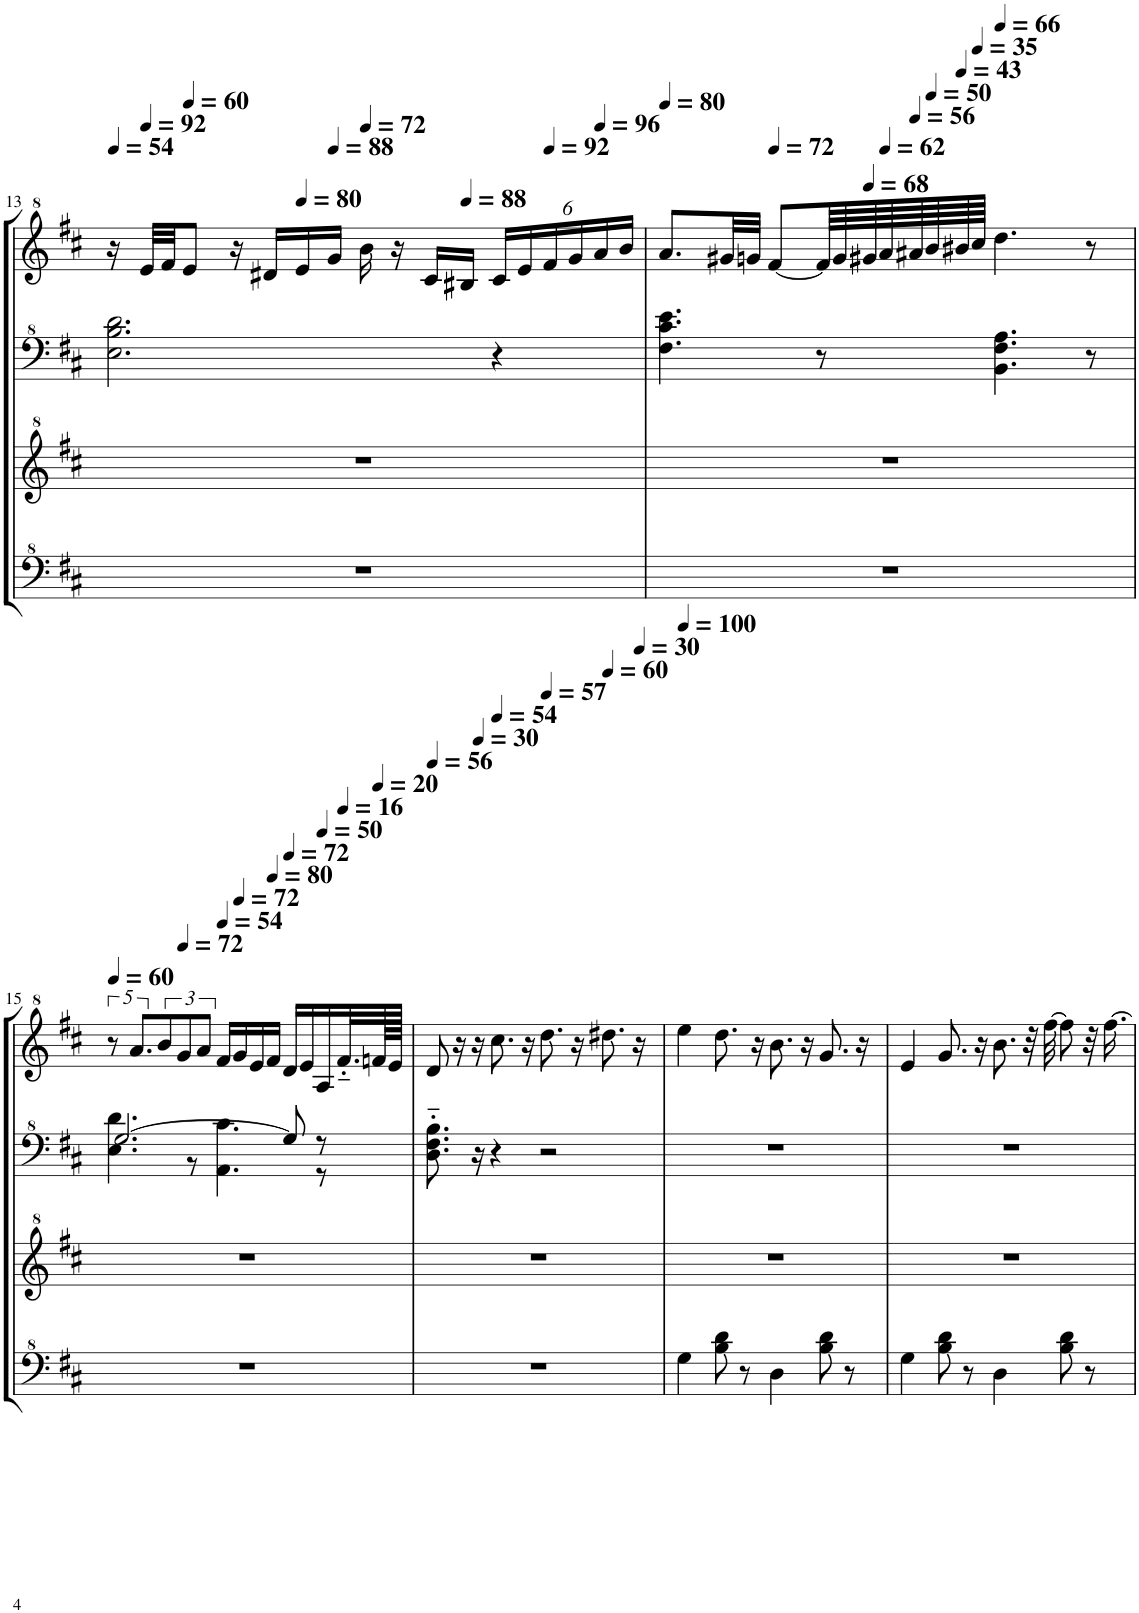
**kern	**kern	**kern
*part1	*part1	*part1
*staff3	*staff2	*staff1
*I"Model III	*	*
!!LO:PB:g=z
*clefF^4	*clefF^4	*clefG^2
*k[f#c#]	*k[f#c#]	*k[f#c#]
*M4/4	*M4/4	*M4/4
*MM54	*MM54	*MM54
=13	=13	=13
1r	2.e\ 2.b\ 2.dd\	16r
*	*	*MM92
.	.	32ee/LLL
.	.	32ff#/JJ
*	*	*MM60
.	.	8ee/J
.	.	16r
.	.	16dd#X/LL
*	*	*MM80
.	.	16ee/
*	*	*MM88
.	.	16gg/JJ
*	*	*MM72
.	.	16bb\
.	.	16r
.	.	16cc#/LL
*	*	*MM88
.	.	16b#X/JJ
*	*	*Xbrackettup
.	4r	24cc#/LL
.	.	24ee/
*	*	*MM92
.	.	24ff#/
.	.	24gg/
*	*	*MM96
.	.	24aa/
.	.	24bb/JJ
=14	=14	=14
*	*	*MM80
1r	4.f#\ 4.cc#\ 4.ee\	8.aa/L
.	.	32gg#X/LL
.	.	32ggn/JJJ
*	*	*MM72
.	.	[8ff#/L
.	8r	64ff#/LLL]
.	.	64gg/
*	*	*MM68
.	.	64gg#X/
*	*	*MM62
.	.	64aa/
*	*	*MM56
.	.	64aa#X/
*	*	*MM50
.	.	64bb/
*	*	*MM43
.	.	64bb#X/
*	*	*MM35
.	.	64ccc#/JJJJ
*	*	*MM66
.	4.B\ 4.f#\ 4.a\	4.ddd\
.	8r	8r
!!LO:LB:g=z
=15	=15	=15
*	*^	*
*	*	*	*brackettup
*	*v	*v	*
*	*	*MM60
*	*^	*
1r	[2.g/	4.e\ 4.dd\	10r
.	.	.	10.aa/L
.	.	.	12bb/
*	*	*	*MM72
.	.	.	12gg/
.	.	8r	.
.	.	.	12aa/J
*	*	*	*MM54
.	.	4.A\ 4.cc#\	16ff#/LL
*	*	*	*MM72
.	.	.	16gg/
.	.	.	16ee/
*	*	*	*MM80
.	.	.	16ff#/JJ
*	*	*	*MM72
.	8g/]	.	16dd/LL
.	.	.	16ee/
*	*	*	*MM50
.	8r	8r	16a/
*	*	*	*MM16
.	.	.	32.ff#'~/L
*	*	*	*MM20
.	.	.	128ffn/LL
.	.	.	128ee/JJJJJ
*	*v	*v	*
=16	=16	=16
*	*	*MM56
1r	8.d\'~ 8.f#\'~ 8.b\'~	8dd/
.	.	16r
*	*	*MM30
.	16r	16r
*	*	*MM54
.	4r	8.ccc#\
.	.	16r
*	*	*MM57
.	2r	8.ddd\
.	.	16r
*	*	*MM60
.	.	8.ddd#X\
*	*	*MM30
.	.	16r
=17	=17	=17
*	*	*MM100
4g\	1r	4eee\
8b\ 8dd\	.	8.ddd\
8r	.	.
.	.	16r
4d\	.	8.bb\
.	.	16r
8b\ 8dd\	.	8.gg/
8r	.	.
.	.	16r
=18	=18	=18
4g\	1r	4ee/
8b\ 8dd\	.	8.gg/
8r	.	.
.	.	16r
4d\	.	8.bb\
.	.	32r
.	.	[32fff#\
8b\ 8dd\	.	8fff#\]
8r	.	32r
.	.	[16.fff#\
=	=	=
*-	*-	*-
